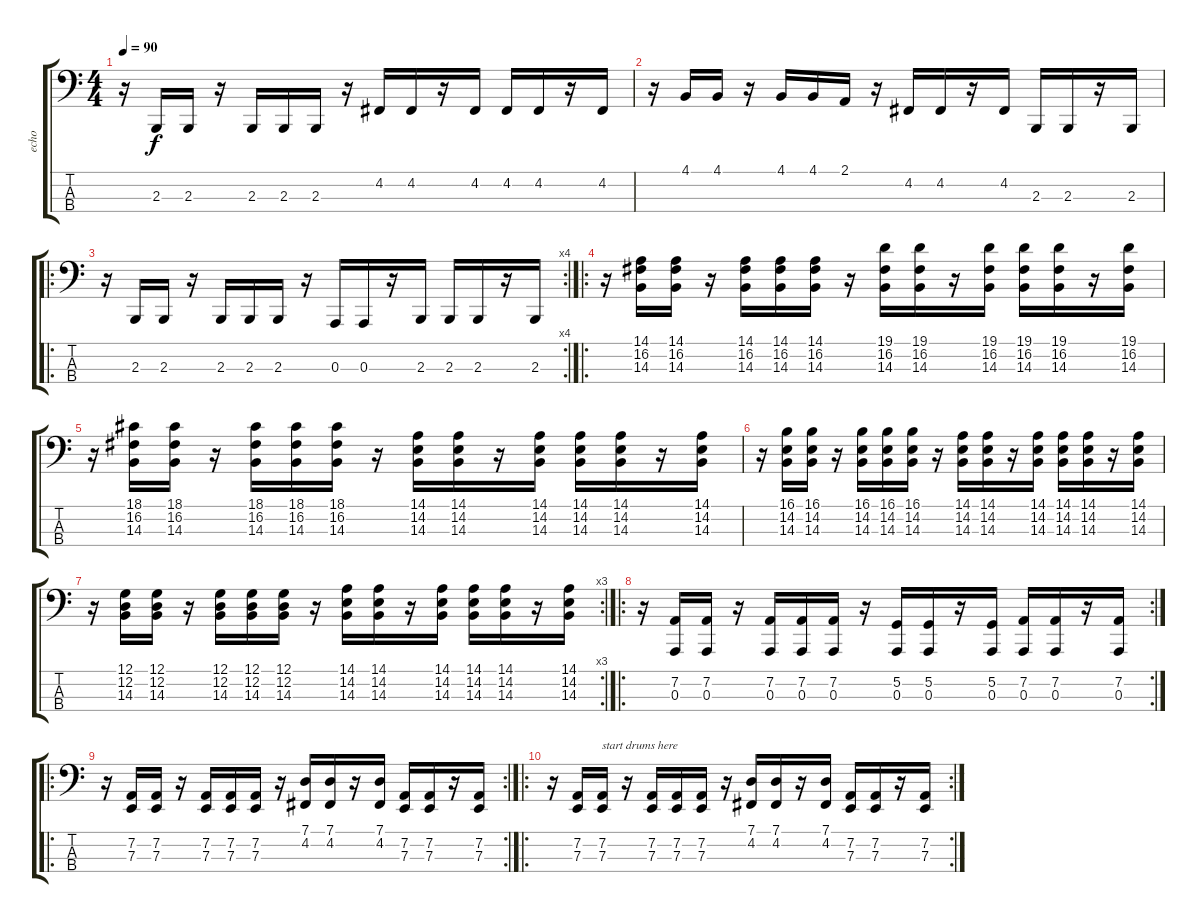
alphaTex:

\track ("echo" "echo") {instrument lead8bassandlead}
\staff {score tabs}
\tuning (G2 D2 A1 E1) {hide}
\ts (4 4)
\tempo 90
\clef f4
\ks c
r.16{dy f instrument lead8bassandlead} 2.3.16 2.3.16 r.16 2.3.16 2.3.16 2.3.16 r.16 4.2.16 4.2.16 r.16 4.2.16 4.2.16 4.2.16 r.16 4.2.16 |
r.16 4.1.16 4.1.16 r.16 4.1.16 4.1.16 2.1.16 r.16 4.2.16 4.2.16 r.16 4.2.16 2.3.16 2.3.16 r.16 2.3.16 |
\ro
\rc 4
r.16 2.3.16 2.3.16 r.16 2.3.16 2.3.16 2.3.16 r.16 0.3.16 0.3.16 r.16 2.3.16 2.3.16 2.3.16 r.16 2.3.16 |
\ro
r.16 (14.1 16.2 14.3).16 (14.1 16.2 14.3).16 r.16 (14.1 16.2 14.3).16 (14.1 16.2 14.3).16 (14.1 16.2 14.3).16 r.16 (19.1 16.2 14.3).16 (19.1 16.2 14.3).16 r.16 (19.1 16.2 14.3).16 (19.1 16.2 14.3).16 (19.1 16.2 14.3).16 r.16 (19.1 16.2 14.3).16 |
r.16 (18.1 16.2 14.3).16 (18.1 16.2 14.3).16 r.16 (18.1 16.2 14.3).16 (18.1 16.2 14.3).16 (18.1 16.2 14.3).16 r.16 (14.1 14.2 14.3).16 (14.1 14.2 14.3).16 r.16 (14.1 14.2 14.3).16 (14.1 14.2 14.3).16 (14.1 14.2 14.3).16 r.16 (14.1 14.2 14.3).16 |
r.16 (16.1 14.2 14.3).16 (16.1 14.2 14.3).16 r.16 (16.1 14.2 14.3).16 (16.1 14.2 14.3).16 (16.1 14.2 14.3).16 r.16 (14.1 14.2 14.3).16 (14.1 14.2 14.3).16 r.16 (14.1 14.2 14.3).16 (14.1 14.2 14.3).16 (14.1 14.2 14.3).16 r.16 (14.1 14.2 14.3).16 |
\rc 3
r.16 (12.1 12.2 14.3).16 (12.1 12.2 14.3).16 r.16 (12.1 12.2 14.3).16 (12.1 12.2 14.3).16 (12.1 12.2 14.3).16 r.16 (14.1 14.2 14.3).16 (14.1 14.2 14.3).16 r.16 (14.1 14.2 14.3).16 (14.1 14.2 14.3).16 (14.1 14.2 14.3).16 r.16 (14.1 14.2 14.3).16 |
\ro
\rc 2
r.16 (7.2 0.3).16 (7.2 0.3).16 r.16 (7.2 0.3).16 (7.2 0.3).16 (7.2 0.3).16 r.16 (5.2 0.3).16 (5.2 0.3).16 r.16 (5.2 0.3).16 (7.2 0.3).16 (7.2 0.3).16 r.16 (7.2 0.3).16 |
\ro
\rc 2
r.16 (7.2 7.3).16 (7.2 7.3).16 r.16 (7.2 7.3).16 (7.2 7.3).16 (7.2 7.3).16 r.16 (7.1 4.2).16 (7.1 4.2).16 r.16 (7.1 4.2).16 (7.2 7.3).16 (7.2 7.3).16 r.16 (7.2 7.3).16 |
\ro
\rc 2
r.16 (7.2 7.3).16 (7.2 7.3).16{txt "start drums here"} r.16 (7.2 7.3).16 (7.2 7.3).16 (7.2 7.3).16 r.16 (7.1 4.2).16 (7.1 4.2).16 r.16 (7.1 4.2).16 (7.2 7.3).16 (7.2 7.3).16 r.16 (7.2 7.3).16
